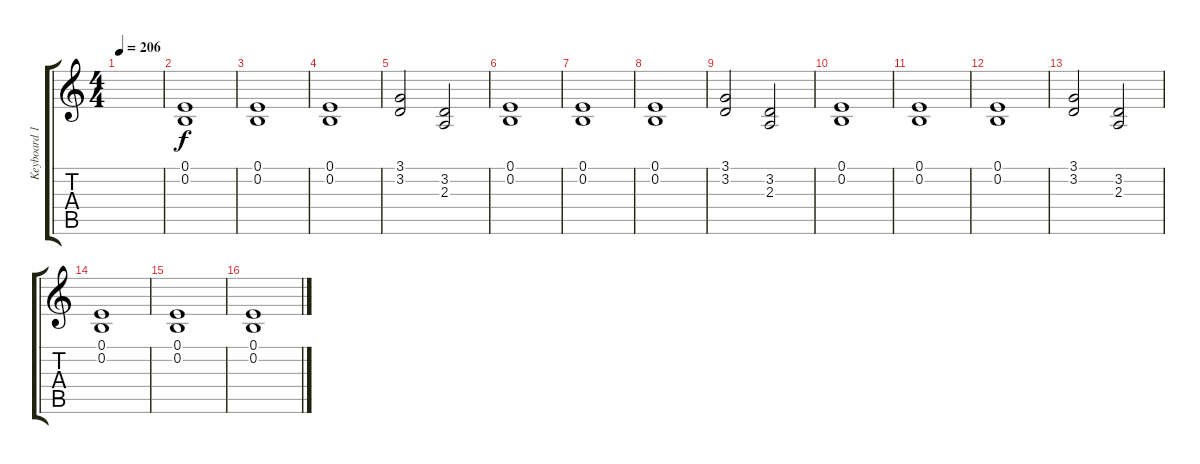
\track ("Keyboard 1" "Keyboard 1") {instrument stringensemble1}
\staff {score tabs}
\tuning (E4 B3 G3 D3 A2 E2) {hide}
\ts (4 4)
\tempo 206
\clef g2
\ks c
|
(0.1 0.2).1 |
(0.1 0.2).1 |
(0.1 0.2).1 |
(3.1 3.2).2 (3.2 2.3).2 |
(0.1 0.2).1 |
(0.1 0.2).1 |
(0.1 0.2).1 |
(3.1 3.2).2 (3.2 2.3).2 |
(0.1 0.2).1 |
(0.1 0.2).1 |
(0.1 0.2).1 |
(3.1 3.2).2 (3.2 2.3).2 |
(0.1 0.2).1 |
(0.1 0.2).1 |
(0.1 0.2).1
